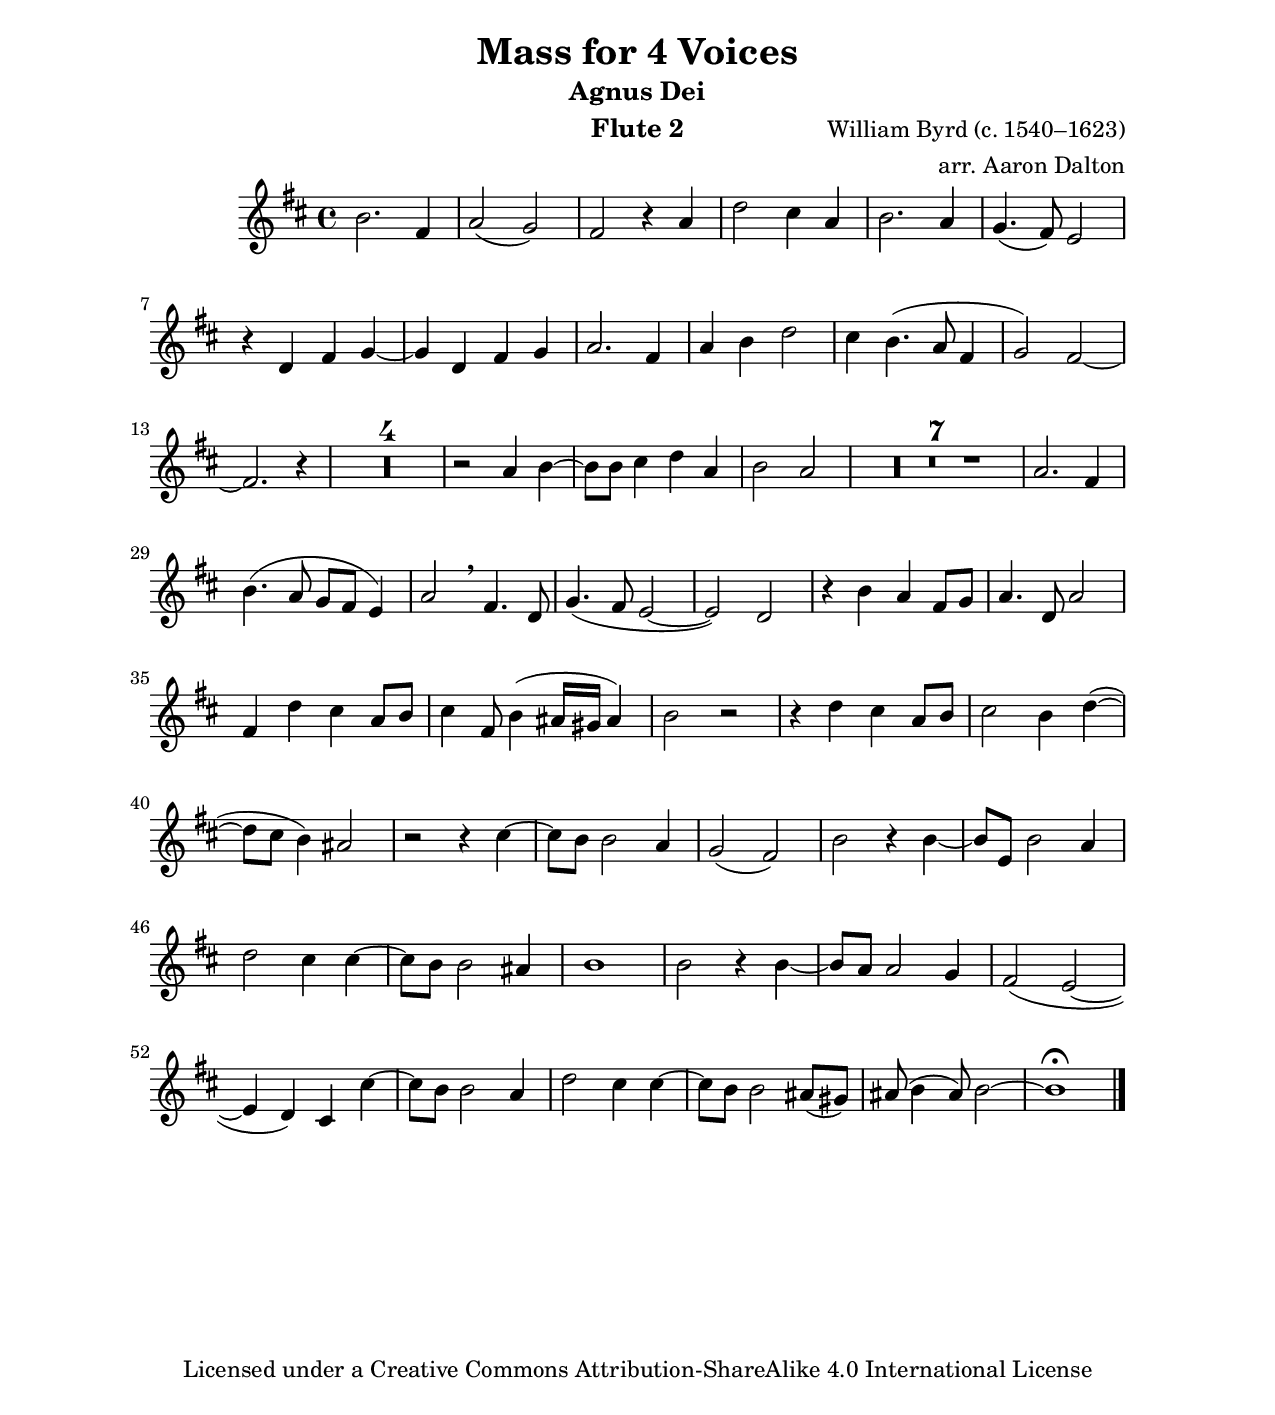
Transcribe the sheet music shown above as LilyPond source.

\version "2.18.2"

twoNotes = \transpose c e \relative c'' {
    \time 4/4
    \key bes \major
    g2. d4 | f2( ees) | d2 r4 f | bes2 a4 f | g2. f4 | ees4.( d8) c2 | r4 bes d ees~ |
    ees bes d ees | f2. d4 | f4 g bes2 | a4 g4.( f8 d4 | ees2) d~ | d2. r4 | R1*4 | r2 f4 g~ | g8 g a4 bes f | g2 f | R1*7 | f2. d4 |
    g4.( f8 ees d c4) | f2 \breathe d4. bes8 | ees4.( d8 c2~ | c) bes | r4 g' f d8 ees | f4. bes,8 f'2 | d4 bes' a f8 g |
    a4 d,8 g4( fis16 e fis4) | g2 r | r4 bes a f8 g | a2 g4 bes4~( |bes8 a g4) fis2 | r2 r4 a~ | a8 g g2 f4 |
    ees2( d) | g r4 g~ | g8 c, g'2 f4 | bes2 a4 a4~ | a8 g g2 fis4 | g1 | g2 
    r4 g4~ | g8 f f2 ees4 | d2( c~ | c4 bes) a a'~ | a8 g g2 f4 | bes2 a4 a~ | a8 g g2 fis8( e) | fis8( g4 fis8) g2~ | g1\fermata \bar "|."
}


\paper {
  #(set-paper-size "letter")
  top-margin = 1\in
  bottom-margin = 1\in
  left-margin = 1\in
  right-margin = 1\in
}

\header {
    instrument = "Flute 2"
    title = "Mass for 4 Voices"
    subtitle = "Agnus Dei"
    composer = "William Byrd (c. 1540–1623)"
    arranger = "arr. Aaron Dalton"
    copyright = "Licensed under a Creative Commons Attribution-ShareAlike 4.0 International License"
}

{
    \set Score.skipBars = ##t
    \twoNotes
}